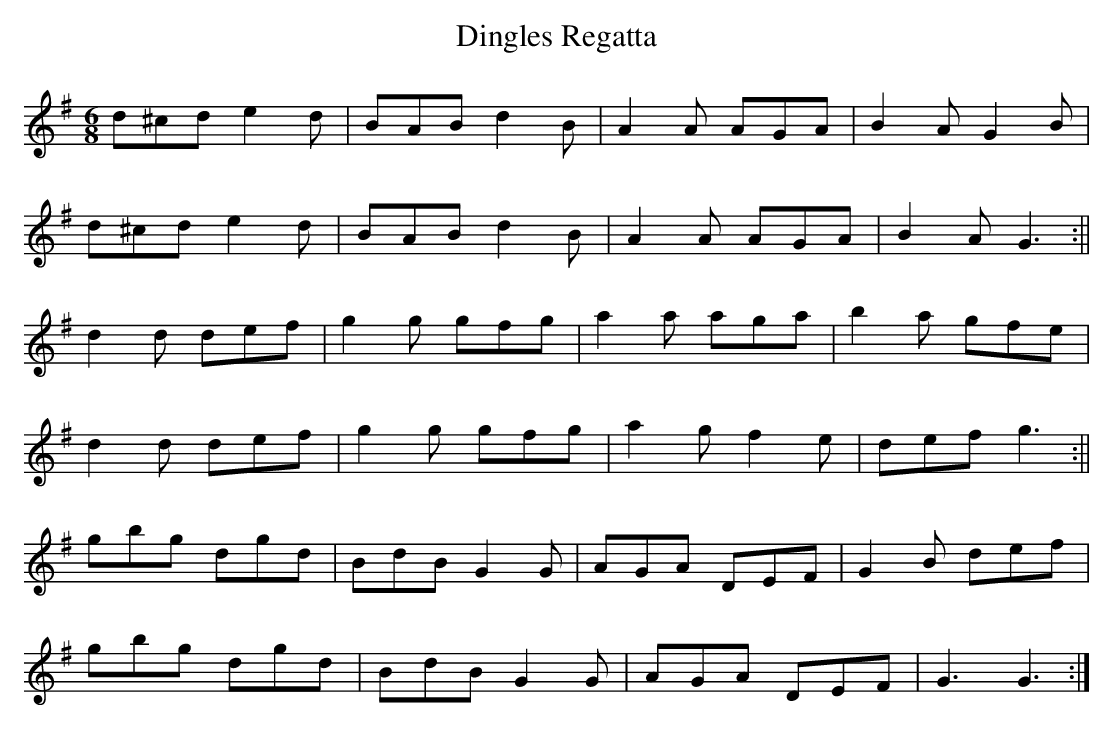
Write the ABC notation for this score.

X:1
T:Dingles Regatta
M:6/8
L:1/8
K:G
d^cd e2d|BAB d2B|A2A AGA|B2A G2B|
d^cd e2d|BAB d2B|A2A AGA|B2A G3:||
d2d def|g2g gfg|a2a aga|b2a gfe|
d2d def|g2g gfg|a2g f2e|def g3:||
gbg dgd|BdB G2G|AGA DEF|G2B def|
gbg dgd|BdB G2G|AGA DEF|G3 G3:|
